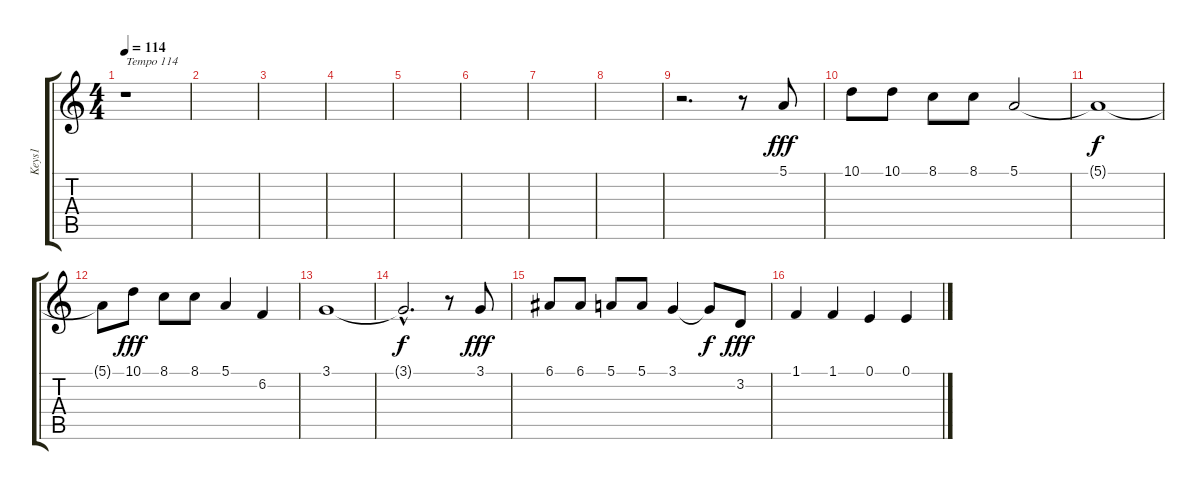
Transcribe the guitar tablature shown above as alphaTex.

\track ("Keys1" "Keys1") {instrument choiraahs}
\staff {score tabs}
\tuning (E4 B3 G3 D3 A2 E2) {hide}
\ts (4 4)
\tempo 114
\clef g2
\ks c
r.1{txt "Tempo 114" dy fff} |
|
|
|
|
|
|
|
r.2{d} r.8 5.1.8 |
10.1.8 10.1.8 8.1.8 8.1.8 5.1.2 |
5.1{t}.1{dy f} |
5.1{t}.8 10.1.8{dy fff} 8.1.8 8.1.8 5.1.4 6.2.4 |
3.1.1 |
3.1{hac t}.2{d dy f} r.8 3.1.8{dy fff} |
6.1.8 6.1.8 5.1.8 5.1.8 3.1.4 3.1{t}.8{dy f} 3.2.8{dy fff} |
1.1.4 1.1.4 0.1.4 0.1.4
